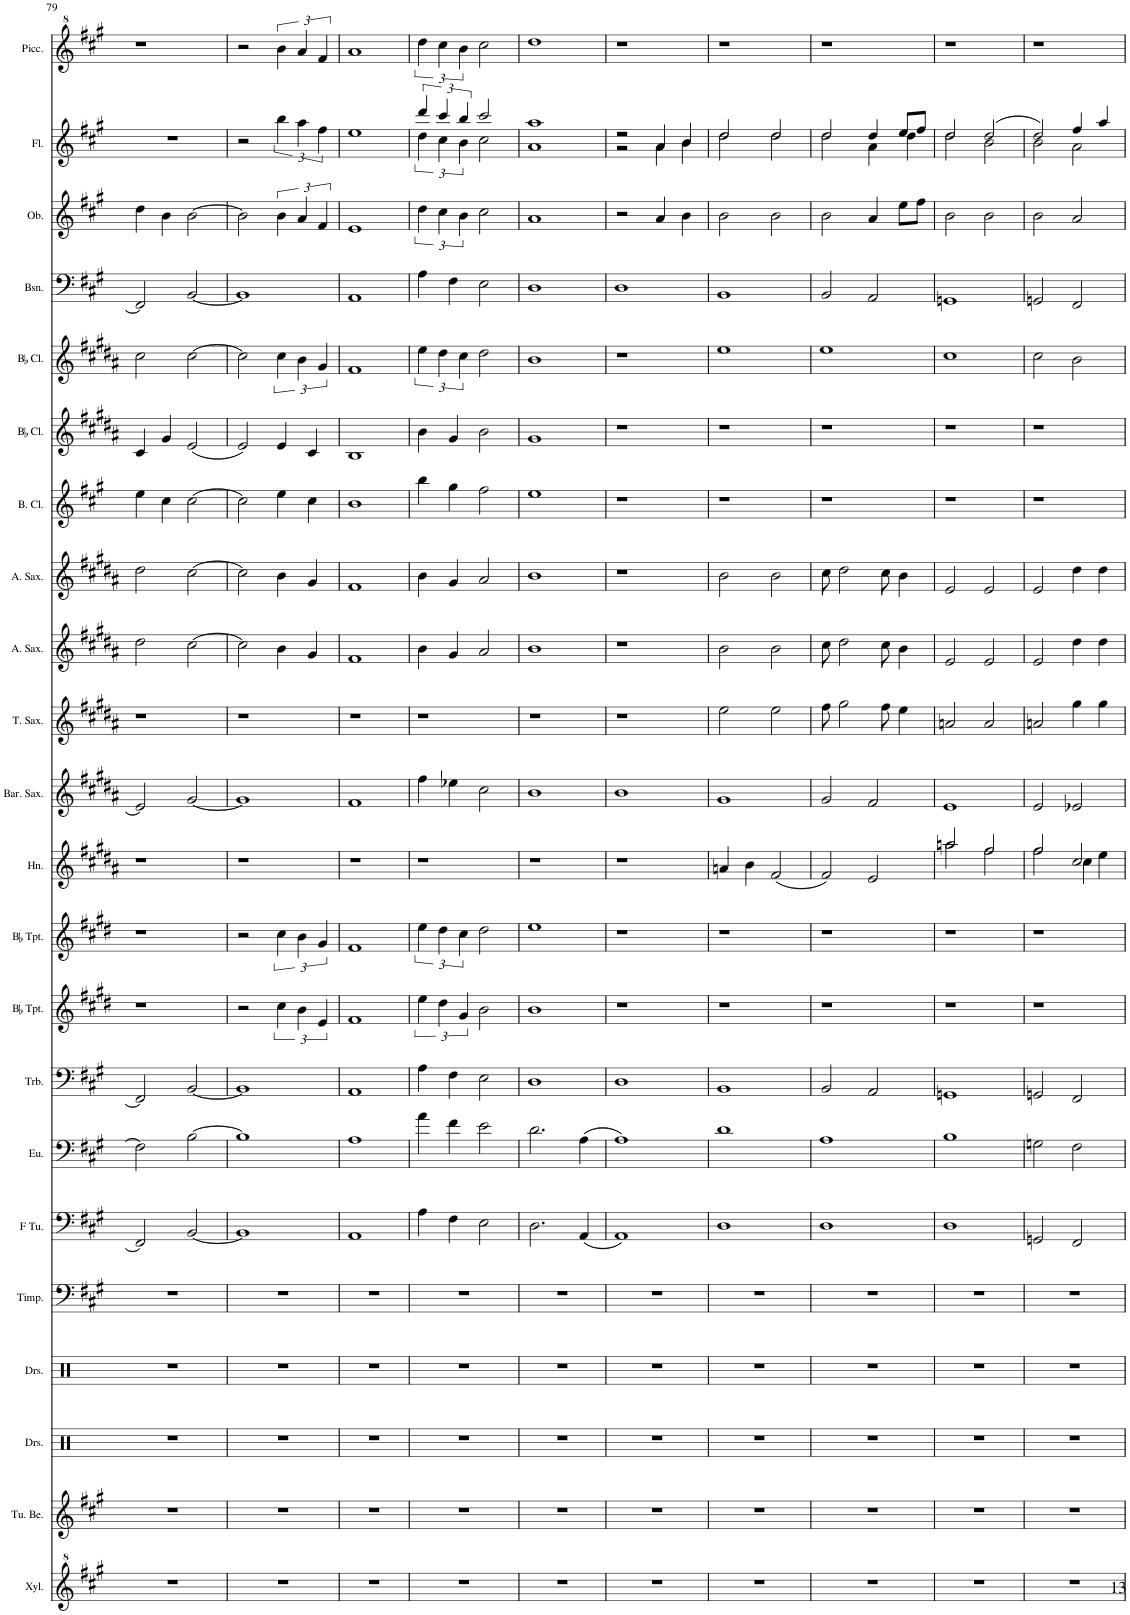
**kern	**kern	**kern	**kern	**kern	**kern	**kern	**kern	**kern	**kern	**kern	**kern	**kern	**kern	**kern	**kern	**kern	**kern	**kern	**kern	**kern	**kern
*part22	*part21	*part20	*part19	*part18	*part17	*part16	*part15	*part14	*part13	*part12	*part11	*part10	*part9	*part8	*part7	*part6	*part5	*part4	*part3	*part2	*part1
*staff22	*staff21	*staff20	*staff19	*staff18	*staff17	*staff16	*staff15	*staff14	*staff13	*staff12	*staff11	*staff10	*staff9	*staff8	*staff7	*staff6	*staff5	*staff4	*staff3	*staff2	*staff1
*I"Xylophone	*I"Tubular Bells	*I"Drumset	*I"Drumset	*I"Timpani	*I"F Tuba	*I"Euphonium	*I"Trombone	*I"BaccidentalFlat Trumpet	*I"BaccidentalFlat Trumpet	*I"Horn	*I"Baritone Saxophone	*I"Tenor Saxophone	*I"Alto Saxophone	*I"Alto Saxophone	*I"Bass Clarinet	*I"BaccidentalFlat Clarinet	*I"BaccidentalFlat Clarinet	*I"Bassoon	*I"Oboe	*I"Flute	*I"Piccolo
*I'Xyl.	*I'Tu. Be.	*I'Drs.	*I'Drs.	*I'Timp.	*I'F Tu.	*I'Eu.	*I'Trb.	*I'BaccidentalFlat Tpt.	*I'BaccidentalFlat Tpt.	*I'Hn.	*I'Bar. Sax.	*I'T. Sax.	*I'A. Sax.	*I'A. Sax.	*I'B. Cl.	*I'BaccidentalFlat Cl.	*I'BaccidentalFlat Cl.	*I'Bsn.	*I'Ob.	*I'Fl.	*I'Picc.
!!LO:PB:g=z
*clefG^2	*clefG2	*clefX	*clefX	*clefF4	*clefF4	*clefF4	*clefF4	*clefG2	*clefG2	*clefG2	*clefG2	*clefG2	*clefG2	*clefG2	*clefG2	*clefG2	*clefG2	*clefF4	*clefG2	*clefG2	*clefG^2
*	*	*	*	*	*	*	*	*Trd1c2	*Trd1c2	*Trd4c7	*Trd12c21	*Trd8c14	*Trd5c9	*Trd5c9	*Trd8c14	*Trd1c2	*Trd1c2	*	*	*	*Trd-7c-12
*k[f#c#g#]	*k[f#c#g#]	*k[]	*k[]	*k[f#c#g#]	*k[f#c#g#]	*k[f#c#g#]	*k[f#c#g#]	*k[f#c#g#d#]	*k[f#c#g#d#]	*k[f#c#g#d#a#]	*k[f#c#g#d#a#]	*k[f#c#g#d#a#]	*k[f#c#g#d#a#]	*k[f#c#g#d#a#]	*k[f#c#g#]	*k[f#c#g#d#a#]	*k[f#c#g#d#a#]	*k[f#c#g#]	*k[f#c#g#]	*k[f#c#g#]	*k[f#c#g#]
*M4/4	*M4/4	*M4/4	*M4/4	*M4/4	*M4/4	*M4/4	*M4/4	*M4/4	*M4/4	*M4/4	*M4/4	*M4/4	*M4/4	*M4/4	*M4/4	*M4/4	*M4/4	*M4/4	*M4/4	*M4/4	*M4/4
*met(c)	*met(c)	*met(c)	*met(c)	*met(c)	*met(c)	*met(c)	*met(c)	*met(c)	*met(c)	*met(c)	*met(c)	*met(c)	*met(c)	*met(c)	*met(c)	*met(c)	*met(c)	*met(c)	*met(c)	*met(c)	*met(c)
=79	=79	=79	=79	=79	=79	=79	=79	=79	=79	=79	=79	=79	=79	=79	=79	=79	=79	=79	=79	=79	=79
1r	1r	1r	1r	1r	2FF#/]	2F#\]	2FF#/]	1r	1r	1r	2e-/]	1r	2dd#\	2dd#\	4ee\	4c#/	2cc#\	2FF#/]	4dd\	1r	1r
.	.	.	.	.	.	.	.	.	.	.	.	.	.	.	4cc#\	4g#/	.	.	4b\	.	.
.	.	.	.	.	[2BB/	[2B\	[2BB/	.	.	.	[2g#/	.	[2cc#\	[2cc#\	[2cc#\	(2e/	[2cc#\	[2BB/	[2b\	.	.
=80	=80	=80	=80	=80	=80	=80	=80	=80	=80	=80	=80	=80	=80	=80	=80	=80	=80	=80	=80	=80	=80
1r	1r	1r	1r	1r	1BB]	1B]	1BB]	2r	2r	1r	1g#]	1r	2cc#\]	2cc#\]	2cc#\]	2e/)	2cc#\]	1BB]	2b\]	2r	2r
.	.	.	.	.	.	.	.	6cc#\	6cc#\	.	.	.	4b\	4b\	4ee\	4e/	6cc#\	.	6b\	6bb\	6bb\
.	.	.	.	.	.	.	.	6b\	6b\	.	.	.	.	.	.	.	6b\	.	6a/	6aa\	6aa/
.	.	.	.	.	.	.	.	.	.	.	.	.	4g#/	4g#/	4cc#\	4c#/	.	.	.	.	.
.	.	.	.	.	.	.	.	6e/	6g#/	.	.	.	.	.	.	.	6g#/	.	6f#/	6ff#\	6ff#/
=81	=81	=81	=81	=81	=81	=81	=81	=81	=81	=81	=81	=81	=81	=81	=81	=81	=81	=81	=81	=81	=81
1r	1r	1r	1r	1r	1AA	1A	1AA	1f#	1f#	1r	1f#	1r	1f#	1f#	1b	1B	1f#	1AA	1e	1ee	1aa
=82	=82	=82	=82	=82	=82	=82	=82	=82	=82	=82	=82	=82	=82	=82	=82	=82	=82	=82	=82	=82	=82
*	*	*	*	*	*	*	*	*	*	*	*	*	*	*	*	*	*	*	*	*^	*
1r	1r	1r	1r	1r	4A\	4a\	4A\	6ee\	6ee\	1r	4ff#\	1r	4b\	4b\	4bb\	4b\	6ee\	4A\	6dd\	6ddd/	6dd\	6ddd\
.	.	.	.	.	.	.	.	6dd#\	6dd#\	.	.	.	.	.	.	.	6dd#\	.	6cc#\	6ccc#/	6cc#\	6ccc#\
.	.	.	.	.	4F#\	4f#\	4F#\	.	.	.	4ee-X\	.	4g#/	4g#/	4gg#\	4g#/	.	4F#\	.	.	.	.
.	.	.	.	.	.	.	.	6g#/	6cc#\	.	.	.	.	.	.	.	6cc#\	.	6b\	6bb/	6b\	6bb\
.	.	.	.	.	2E\	2e\	2E\	2b\	2dd#\	.	2cc#\	.	2a#/	2a#/	2ff#\	2b\	2dd#\	2E\	2cc#\	2ccc#/	2cc#\	2ccc#\
=83	=83	=83	=83	=83	=83	=83	=83	=83	=83	=83	=83	=83	=83	=83	=83	=83	=83	=83	=83	=83	=83	=83
1r	1r	1r	1r	1r	2.D\	2.d\	1D	1b	1ee	1r	1b	1r	1b	1b	1ee	1g#	1b	1D	1a	1aa	1a	1ddd
.	.	.	.	.	(4AA/	(4A\	.	.	.	.	.	.	.	.	.	.	.	.	.	.	.	.
=84	=84	=84	=84	=84	=84	=84	=84	=84	=84	=84	=84	=84	=84	=84	=84	=84	=84	=84	=84	=84	=84	=84
1r	1r	1r	1r	1r	1AA)	1A)	1D	1r	1r	1r	1b	1r	1r	1r	1r	1r	1r	1D	2r	2r	2r	1r
.	.	.	.	.	.	.	.	.	.	.	.	.	.	.	.	.	.	.	4a/	4a/	4a\	.
.	.	.	.	.	.	.	.	.	.	.	.	.	.	.	.	.	.	.	4b\	4b/	4b\	.
=85	=85	=85	=85	=85	=85	=85	=85	=85	=85	=85	=85	=85	=85	=85	=85	=85	=85	=85	=85	=85	=85	=85
1r	1r	1r	1r	1r	1D	1d	1BB	1r	1r	4an/	1g#	2ee\	2b\	2b\	1r	1r	1ee	1BB	2b\	2dd/	2dd\	1r
.	.	.	.	.	.	.	.	.	.	4b\	.	.	.	.	.	.	.	.	.	.	.	.
.	.	.	.	.	.	.	.	.	.	(2f#/	.	2ee\	2b\	2b\	.	.	.	.	2b\	2dd/	2dd\	.
=86	=86	=86	=86	=86	=86	=86	=86	=86	=86	=86	=86	=86	=86	=86	=86	=86	=86	=86	=86	=86	=86	=86
1r	1r	1r	1r	1r	1D	1A	2BB/	1r	1r	2f#/)	2g#/	8ff#\	8cc#\	8cc#\	1r	1r	1ee	2BB/	2b\	2dd/	2dd\	1r
.	.	.	.	.	.	.	.	.	.	.	.	2gg#\	2dd#\	2dd#\	.	.	.	.	.	.	.	.
.	.	.	.	.	.	.	2AA/	.	.	2e/	2f#/	.	.	.	.	.	.	2AA/	4a/	4dd/	4a\	.
.	.	.	.	.	.	.	.	.	.	.	.	8ff#\	8cc#\	8cc#\	.	.	.	.	.	.	.	.
.	.	.	.	.	.	.	.	.	.	.	.	4ee\	4b\	4b\	.	.	.	.	8ee\L	8ee/L	4dd\	.
.	.	.	.	.	.	.	.	.	.	.	.	.	.	.	.	.	.	.	8ff#\J	8ff#/J	.	.
=87	=87	=87	=87	=87	=87	=87	=87	=87	=87	=87	=87	=87	=87	=87	=87	=87	=87	=87	=87	=87	=87	=87
*	*	*	*	*	*	*	*	*	*	*^	*	*	*	*	*	*	*	*	*	*	*	*
1r	1r	1r	1r	1r	1D	1B	1GGn	1r	1r	2aan/	2aa\	1e	2an/	2e/	2e/	1r	1r	1cc#	1GGn	2b\	2dd/	2dd\	1r
.	.	.	.	.	.	.	.	.	.	2ff#/	2ff#\	.	2a/	2e/	2e/	.	.	.	.	2b\	(2dd/	2b\	.
=88	=88	=88	=88	=88	=88	=88	=88	=88	=88	=88	=88	=88	=88	=88	=88	=88	=88	=88	=88	=88	=88	=88	=88
1r	1r	1r	1r	1r	2GGn/	2Gn\	2GGn/	1r	1r	2ff#/	2ff#\	2e/	2an/	2e/	2e/	1r	1r	2cc#\	2GGn/	2b\	2dd/)	2b\	1r
.	.	.	.	.	2FF#/	2F#\	2FF#/	.	.	2cc#/	4cc#\	2e-X/	4gg#\	4dd#\	4dd#\	.	.	2b\	2FF#/	2a/	4ff#/	2a\	.
.	.	.	.	.	.	.	.	.	.	.	4ee\	.	4gg#\	4dd#\	4dd#\	.	.	.	.	.	4aa/	.	.
*	*	*	*	*	*	*	*	*	*	*v	*v	*	*	*	*	*	*	*	*	*	*v	*v	*
=	=	=	=	=	=	=	=	=	=	=	=	=	=	=	=	=	=	=	=	=	=
*-	*-	*-	*-	*-	*-	*-	*-	*-	*-	*-	*-	*-	*-	*-	*-	*-	*-	*-	*-	*-	*-
